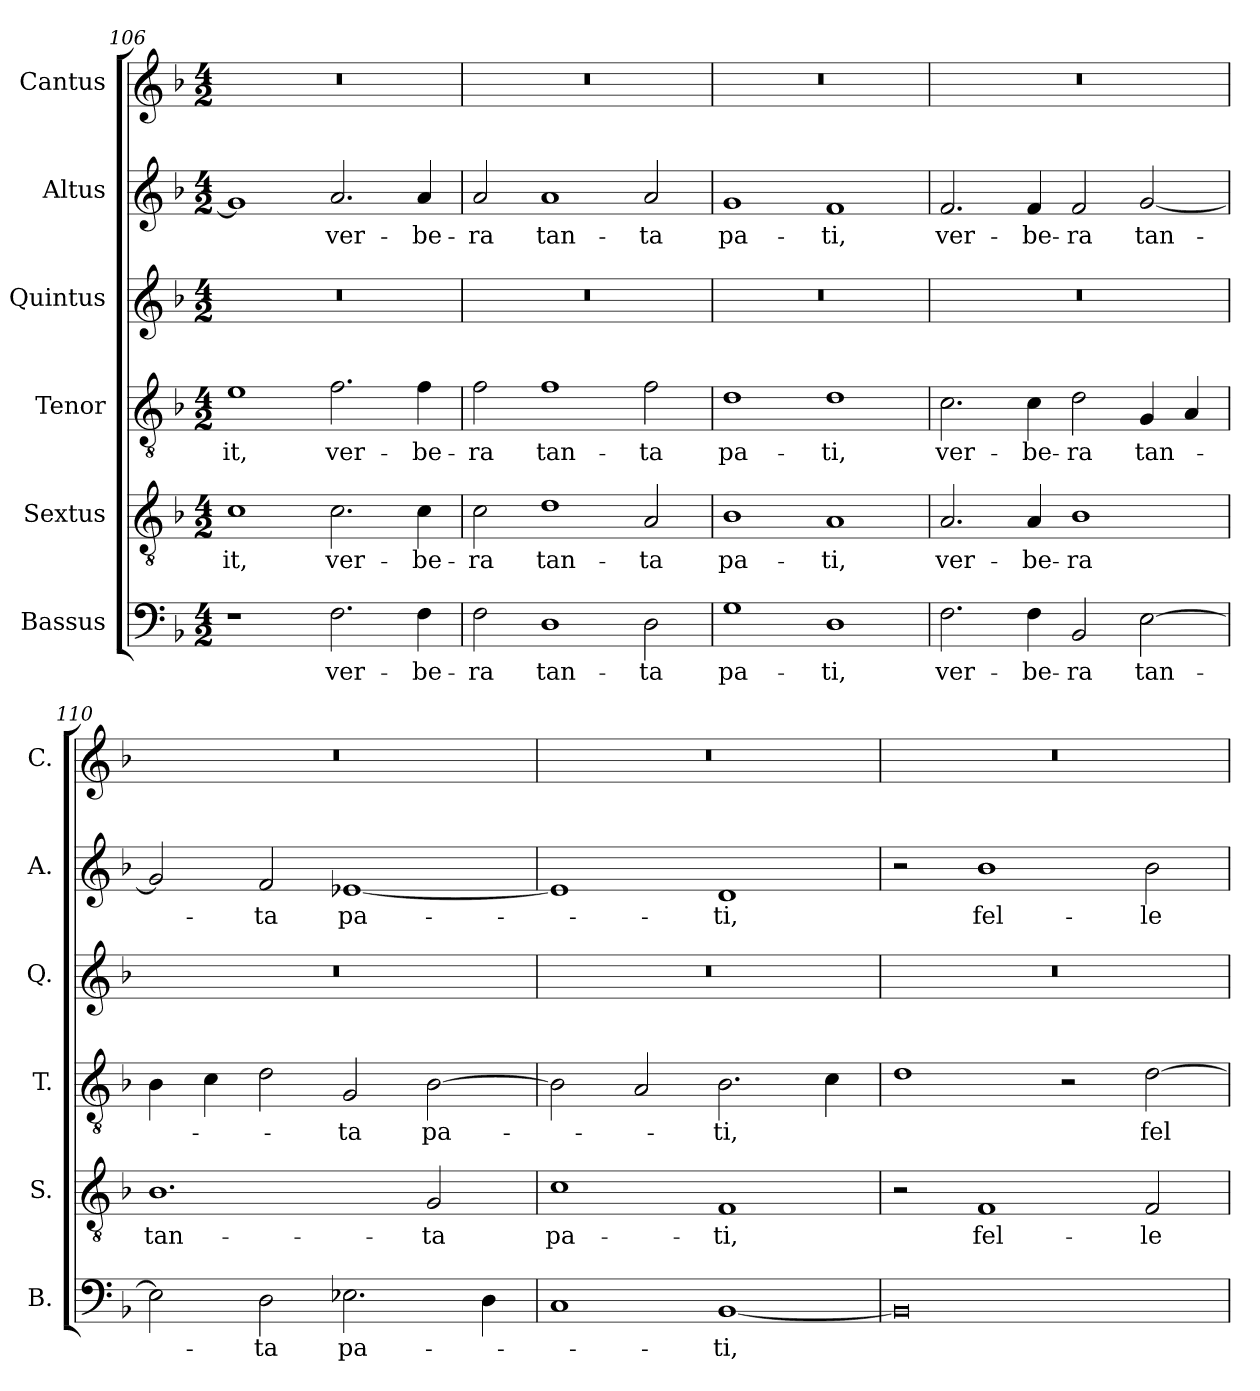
**kern	**text	**kern	**text	**kern	**text	**kern	**kern	**text	**kern
*part6	*part6	*part5	*part5	*part4	*part4	*part3	*part2	*part2	*part1
*staff6	*staff6	*staff5	*staff5	*staff4	*staff4	*staff3	*staff2	*staff2	*staff1
*I"Bassus	*	*I"Sextus	*	*I"Tenor	*	*I"Quintus	*I"Altus	*	*I"Cantus
*I'B.	*	*I'S.	*	*I'T.	*	*I'Q.	*I'A.	*	*I'C.
*clefF4	*	*clefGv2	*	*clefGv2	*	*clefG2	*clefG2	*	*clefG2
*k[b-]	*	*k[b-]	*	*k[b-]	*	*k[b-]	*k[b-]	*	*k[b-]
*M4/2	*	*M4/2	*	*M4/2	*	*M4/2	*M4/2	*	*M4/2
=106	=106	=106	=106	=106	=106	=106	=106	=106	=106
1r	.	1c	it,	1e	-it,	0r	1g]	.	0r
2.F\	ver-	2.c\	ver-	2.f\	ver-	.	2.a/	ver-	.
4F\	-be-	4c\	-be-	4f\	-be-	.	4a/	-be-	.
=107	=107	=107	=107	=107	=107	=107	=107	=107	=107
2F\	-ra	2c\	-ra	2f\	-ra	0r	2a/	-ra	0r
1D	tan-	1d	tan-	1f	tan-	.	1a	tan-	.
2D\	-ta	2A/	-ta	2f\	-ta	.	2a/	-ta	.
=108	=108	=108	=108	=108	=108	=108	=108	=108	=108
1G	pa-	1B-	pa-	1d	pa-	0r	1g	pa-	0r
1D	-ti,	1A	-ti,	1d	-ti,	.	1f	-ti,	.
=109	=109	=109	=109	=109	=109	=109	=109	=109	=109
2.F\	ver-	2.A/	ver-	2.c\	ver-	0r	2.f/	ver-	0r
4F\	-be-	4A/	-be-	4c\	-be-	.	4f/	-be-	.
2BB-/	-ra	1B-	-ra	2d\	-ra	.	2f/	-ra	.
[2E\	tan-	.	.	4G/	tan-	.	[2g/	tan-	.
.	.	.	.	4A/	.	.	.	.	.
=110	=110	=110	=110	=110	=110	=110	=110	=110	=110
2E\]	.	1.B-	tan-	4B-\	.	0r	2g/]	.	0r
.	.	.	.	4c\	.	.	.	.	.
2D\	-ta	.	.	2d\	.	.	2f/	-ta	.
2.E-X\	pa-	.	.	2G/	-ta	.	[1e-X	pa-	.
.	.	2G/	-ta	[2B-\	pa-	.	.	.	.
4D\	.	.	.	.	.	.	.	.	.
=111	=111	=111	=111	=111	=111	=111	=111	=111	=111
1C	.	1c	pa-	2B-\]	.	0r	1e-]	.	0r
.	.	.	.	2A/	.	.	.	.	.
[1BB-	-ti,	1F	-ti,	2.B-\	-ti,	.	1d	-ti,	.
.	.	.	.	4c\	.	.	.	.	.
=112	=112	=112	=112	=112	=112	=112	=112	=112	=112
0BB-]	.	2r	.	1d	.	0r	2r	.	0r
.	.	1F	fel-	.	.	.	1b-	fel-	.
.	.	.	.	2r	.	.	.	.	.
.	.	2F/	-le	[2d\	fel-	.	2b-\	-le	.
=	=	=	=	=	=	=	=	=	=
*-	*-	*-	*-	*-	*-	*-	*-	*-	*-
